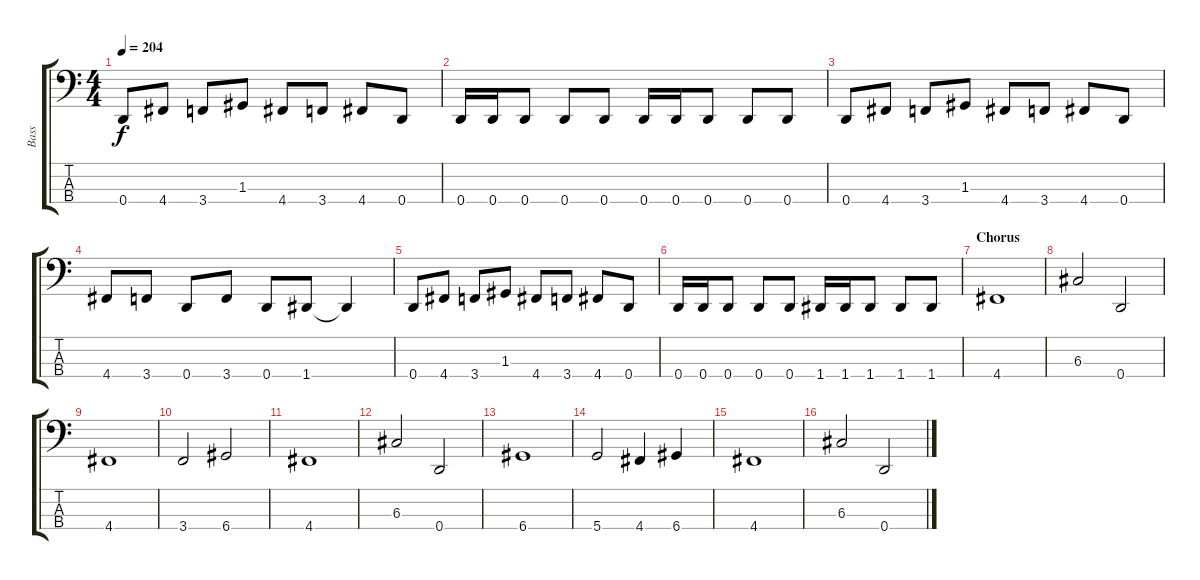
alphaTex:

\track ("Bass" "Bass") {instrument electricbasspick}
\staff {score tabs}
\tuning (F2 C2 G1 D1) {hide}
\ts (4 4)
\tempo 204
\clef f4
\ks c
0.4.8{dy f} 4.4.8 3.4.8 1.3.8 4.4.8 3.4.8 4.4.8 0.4.8 |
0.4.16 0.4.16 0.4.8 0.4.8 0.4.8 0.4.16 0.4.16 0.4.8 0.4.8 0.4.8 |
0.4.8 4.4.8 3.4.8 1.3.8 4.4.8 3.4.8 4.4.8 0.4.8 |
4.4.8 3.4.8 0.4.8 3.4.8 0.4.8 1.4.8 1.4{t}.4 |
0.4.8 4.4.8 3.4.8 1.3.8 4.4.8 3.4.8 4.4.8 0.4.8 |
0.4.16 0.4.16 0.4.8 0.4.8 0.4.8 1.4.16 1.4.16 1.4.8 1.4.8 1.4.8 |
\section ("" "Chorus")
4.4.1 |
6.3.2 0.4.2 |
4.4.1 |
3.4.2 6.4.2 |
4.4.1 |
6.3.2 0.4.2 |
6.4.1 |
5.4.2 4.4.4 6.4.4 |
4.4.1 |
6.3.2 0.4.2
